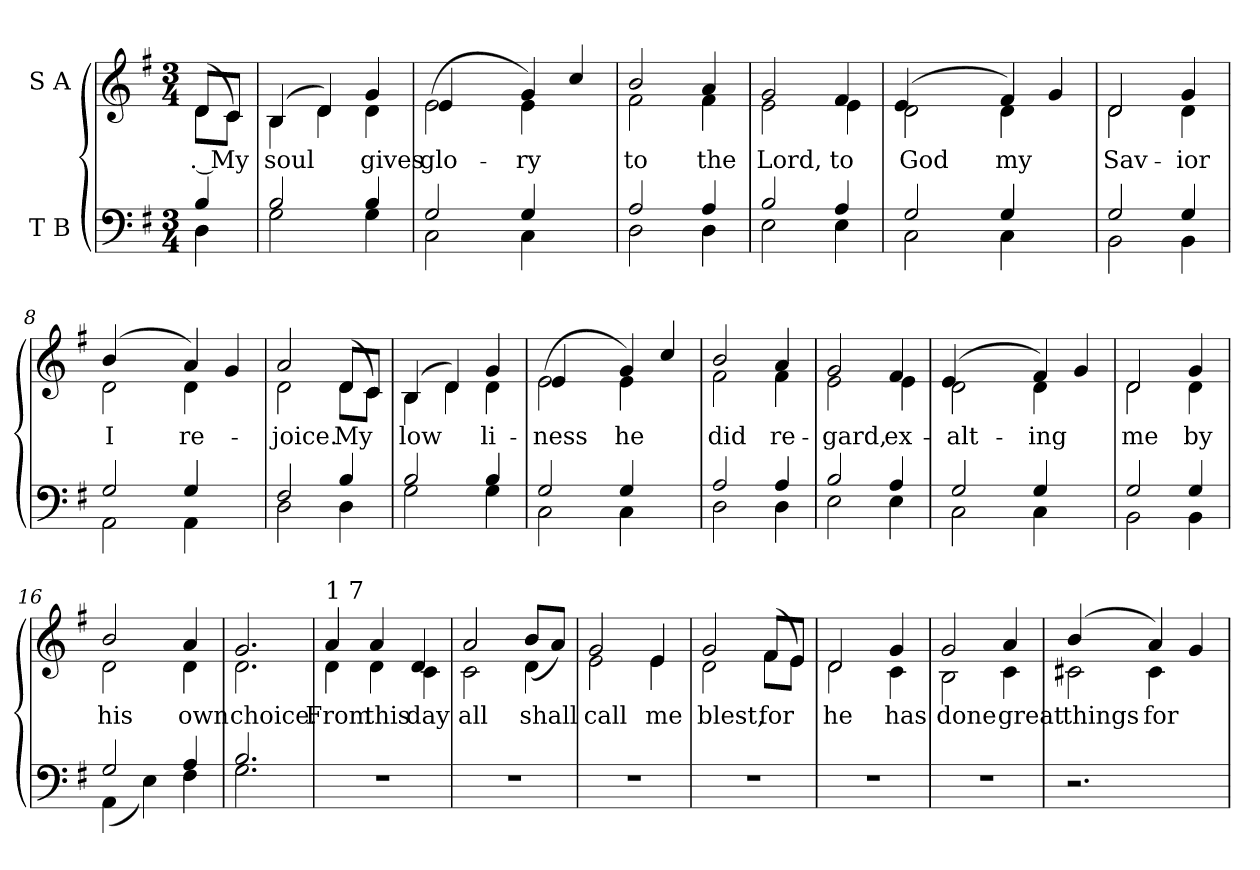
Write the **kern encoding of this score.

**kern	**kern	**text
*part2	*part1	*part1
*staff2	*staff1	*staff1
*I"T  B	*I"S  A	*
!!LO:PB:g=z
*stria5	*stria5	*
*clefF4	*clefG2	*
*k[f#]	*k[f#]	*
*G:	*G:	*
*M3/4	*M3/4	*
=1	=1	=1
*^	*^	*
!	!	!	!	!LO:LY:b:cj
4B/	4D\	(<8d/L	8d<\L	. My
!	!	!	!	!LO:LY:b:cj
.	.	8c/J	8c\J)	.
=2	=2	=2	=2	=2
!	!	!	!	!LO:LY:b:cj
2B/	2G\	(<4B/	4B\	soul
!	!	!	!	!LO:LY:b:cj
.	.	4d/)	4d\	.
!	!	!	!	!LO:LY:b:cj
4B/	4G\	4g/	4d\	gives
=3	=3	=3	=3	=3
!	!	!	!	!LO:LY:b:cj
2G/	2C\	(>2e\	4e/	glo-
.	.	.	4ryy	.
!	!	!	!	!LO:LY:b:cj
!	!	!	!	!LO:LY:b:cj
4G/	4C\	4g/)	4e\	-ry
4ryy	4ryy	4cc/	4ryy	.
=4	=4	=4	=4	=4
!	!	!	!	!LO:LY:b:cj
2A/	2D\	2b/	2f#\	to
!	!	!	!	!LO:LY:b:cj
4A/	4D\	4a/	4f#\	the
=5	=5	=5	=5	=5
!	!	!	!	!LO:LY:b:cj
2B/	2E\	2g/	2e\	Lord,
!	!	!	!	!LO:LY:b:cj
4A/	4E\	4f#/	4e\	to
=6	=6	=6	=6	=6
!	!	!	!	!LO:LY:b:cj
2G/	2C\	2d\	(>4e/	God
.	.	.	4ryy	.
!	!	!	!	!LO:LY:b:cj
!	!	!	!	!LO:LY:b:cj
4G/	4C\	4f#/)	4d\	my
4ryy	4ryy	4g/	4ryy	.
=7	=7	=7	=7	=7
!	!	!	!	!LO:LY:b:cj
2G/	2BB\	2d/	2d\	Sav-
!	!	!	!	!LO:LY:b:cj
4G/	4BB\	4g/	4d\	-ior
=8	=8	=8	=8	=8
!	!	!	!	!LO:LY:b:cj
2G/	2AA\	2d\	(>4b/	I
.	.	.	4ryy	.
!	!	!	!	!LO:LY:b:cj
!	!	!	!	!LO:LY:b:cj
4G/	4AA\	4a/)	4d\	re-
4ryy	4ryy	4g/	4ryy	.
!!LO:LB:g=z	!!
=9	=9	=9	=9	=9
!	!	!	!	!LO:LY:b:cj
2F#/	2D\	2a/	2d\	-joice.
!	!	!	!	!LO:LY:b:cj
4B/	4D\	(<8d/L	8d\L	My
!	!	!	!	!LO:LY:b:cj
.	.	8c/J	8c\J)	.
=10	=10	=10	=10	=10
!	!	!	!	!LO:LY:b:cj
2B/	2G\	(<4B/	4B\	low-
!	!	!	!	!LO:LY:b:cj
.	.	4d/)	4d\	--
!	!	!	!	!LO:LY:b:cj
4B/	4G\	4g/	4d\	-li-
=11	=11	=11	=11	=11
!	!	!	!	!LO:LY:b:cj
2G/	2C\	(>2e\	4e/	-ness
.	.	.	4ryy	.
!	!	!	!	!LO:LY:b:cj
!	!	!	!	!LO:LY:b:cj
4G/	4C\	4g/)	4e\	he
4ryy	4ryy	4cc/	4ryy	.
=12	=12	=12	=12	=12
!	!	!	!	!LO:LY:b:cj
2A/	2D\	2b/	2f#\	did
!	!	!	!	!LO:LY:b:cj
4A/	4D\	4a/	4f#\	re-
=13	=13	=13	=13	=13
!	!	!	!	!LO:LY:b:cj
2B/	2E\	2g/	2e\	-gard,
!	!	!	!	!LO:LY:b:cj
4A/	4E\	4f#/	4e\	ex-
=14	=14	=14	=14	=14
!	!	!	!	!LO:LY:b:cj
2G/	2C\	2d\	(>4e/	-alt-
.	.	.	4ryy	.
!	!	!	!	!LO:LY:b:cj
!	!	!	!	!LO:LY:b:cj
4G/	4C\	4f#/)	4d\	-ing
4ryy	4ryy	4g/	4ryy	.
=15	=15	=15	=15	=15
!	!	!	!	!LO:LY:b:cj
2G/	2BB\	2d/	2d\	me
!	!	!	!	!LO:LY:b:cj
4G/	4BB\	4g/	4d\	by
=16	=16	=16	=16	=16
!	!	!	!	!LO:LY:b:cj
2G/	(<4AA\	2b/	2d\	his
.	4E\)	.	.	.
!	!	!	!	!LO:LY:b:cj
4A/	4F#\	4a/	4d\	own
=17	=17	=17	=17	=17
!	!	!	!	!LO:LY:b:cj
2.B/	2.G\	2.g/	2.d\	choice.
!!LO:LB:g=z	!!
=18	=18	=18	=18	=18
!	!	!LO:TX:a:t=1 7	!	!
!	!	!	!	!LO:LY:b:cj
*v	*v	*	*	*
2.r	4a/	4d\	From
!	!	!	!LO:LY:b:cj
.	4a/	4d\	this
!	!	!	!LO:LY:b:cj
.	4d/	4c\	day
=19	=19	=19	=19
!	!	!	!LO:LY:b:cj
2.r	2a/	2c\	all
!	!	!	!LO:LY:b:cj
.	4d\	(>8b/L	shall
!	!	!	!LO:LY:b:cj
.	.	8a/J)	.
=20	=20	=20	=20
!	!	!	!LO:LY:b:cj
2.r	2g/	2e\	call
!	!	!	!LO:LY:b:cj
.	4e/	4e\	me
=21	=21	=21	=21
!	!	!	!LO:LY:b:cj
2.r	2g/	2d\	blest,
!	!	!	!LO:LY:b:cj
.	(<8f#/L	8f#\L	for
!	!	!	!LO:LY:b:cj
.	8e/J	8e\J)	.
=22	=22	=22	=22
!	!	!	!LO:LY:b:cj
2.r	2d/	2d\	he
!	!	!	!LO:LY:b:cj
.	4g/	4c\	has
=23	=23	=23	=23
!	!	!	!LO:LY:b:cj
2.r	2g/	2B\	done
!	!	!	!LO:LY:b:cj
.	4a/	4c\	great
=24	=24	=24	=24
!	!	!	!LO:LY:b:cj
2.r	2c#X\	(>4b/	things
.	.	4ryy	.
!	!	!	!LO:LY:b:cj
!	!	!	!LO:LY:b:cj
.	4a/)	4c#\	for
4ryy	4g/	4ryy	.
*	*v	*v	*
=	=	=
*-	*-	*-
